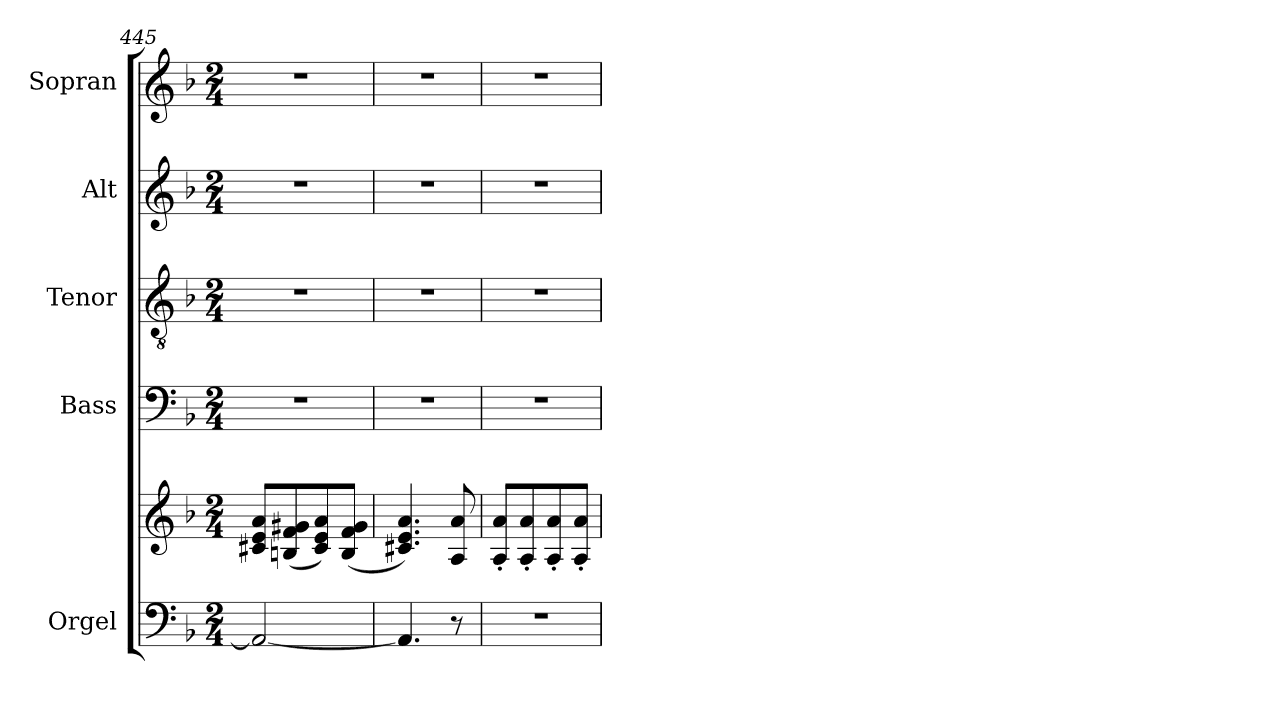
**kern	**kern	**kern	**kern	**kern	**kern
*part5	*part5	*part4	*part3	*part2	*part1
*staff6	*staff5	*staff4	*staff3	*staff2	*staff1
*I"Orgel	*	*I"Bass	*I"Tenor	*I"Alt	*I"Sopran
*I'Org.	*	*I'B.	*I'T.	*I'A.	*I'S.
!!LO:LB:g=z
*clefF4	*clefG2	*clefF4	*clefGv2	*clefG2	*clefG2
*k[b-]	*k[b-]	*k[b-]	*k[b-]	*k[b-]	*k[b-]
*F:	*F:	*F:	*F:	*F:	*F:
*M2/4	*M2/4	*M2/4	*M2/4	*M2/4	*M2/4
=445	=445	=445	=445	=445	=445
2AA/_	8c#X/ 8e/ 8a/L	2r	2r	2r	2r
.	(<8Bn/ 8f/ 8g#X/	.	.	.	.
.	8c#/ 8e/ 8a/)	.	.	.	.
.	(<8B/ 8f/ 8g#/J	.	.	.	.
=446	=446	=446	=446	=446	=446
4.AA/]	4.c#X/ 4.e/ 4.a/)	2r	2r	2r	2r
8r	8A/ 8a/	.	.	.	.
=447	=447	=447	=447	=447	=447
2r	8A/'< 8a/'<L	2r	2r	2r	2r
.	8A/'< 8a/'<	.	.	.	.
.	8A/'< 8a/'<	.	.	.	.
.	8A/'< 8a/'<J	.	.	.	.
=	=	=	=	=	=
*-	*-	*-	*-	*-	*-
